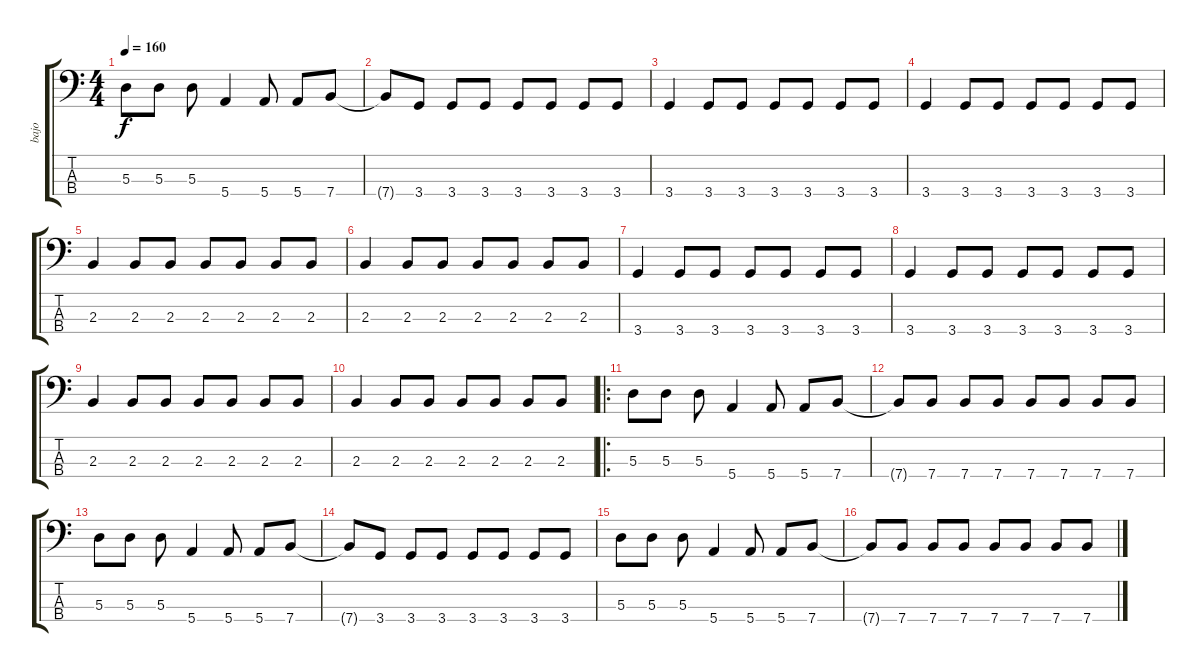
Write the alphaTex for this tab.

\track ("bajo" "bajo") {instrument electricbasspick}
\staff {score tabs}
\tuning (G2 D2 A1 E1) {hide}
\ts (4 4)
\tempo 160
\clef f4
\ks c
5.3.8{dy f} 5.3.8 5.3.8 5.4.4 5.4.8 5.4.8 7.4.8 |
7.4{t}.8 3.4.8 3.4.8 3.4.8 3.4.8 3.4.8 3.4.8 3.4.8 |
3.4.4 3.4.8 3.4.8 3.4.8 3.4.8 3.4.8 3.4.8 |
3.4.4 3.4.8 3.4.8 3.4.8 3.4.8 3.4.8 3.4.8 |
2.3.4 2.3.8 2.3.8 2.3.8 2.3.8 2.3.8 2.3.8 |
2.3.4 2.3.8 2.3.8 2.3.8 2.3.8 2.3.8 2.3.8 |
3.4.4 3.4.8 3.4.8 3.4.8 3.4.8 3.4.8 3.4.8 |
3.4.4 3.4.8 3.4.8 3.4.8 3.4.8 3.4.8 3.4.8 |
2.3.4 2.3.8 2.3.8 2.3.8 2.3.8 2.3.8 2.3.8 |
2.3.4 2.3.8 2.3.8 2.3.8 2.3.8 2.3.8 2.3.8 |
\ro
5.3.8 5.3.8 5.3.8 5.4.4 5.4.8 5.4.8 7.4.8 |
7.4{t}.8 7.4.8 7.4.8 7.4.8 7.4.8 7.4.8 7.4.8 7.4.8 |
5.3.8 5.3.8 5.3.8 5.4.4 5.4.8 5.4.8 7.4.8 |
7.4{t}.8 3.4.8 3.4.8 3.4.8 3.4.8 3.4.8 3.4.8 3.4.8 |
5.3.8 5.3.8 5.3.8 5.4.4 5.4.8 5.4.8 7.4.8 |
7.4{t}.8 7.4.8 7.4.8 7.4.8 7.4.8 7.4.8 7.4.8 7.4.8
